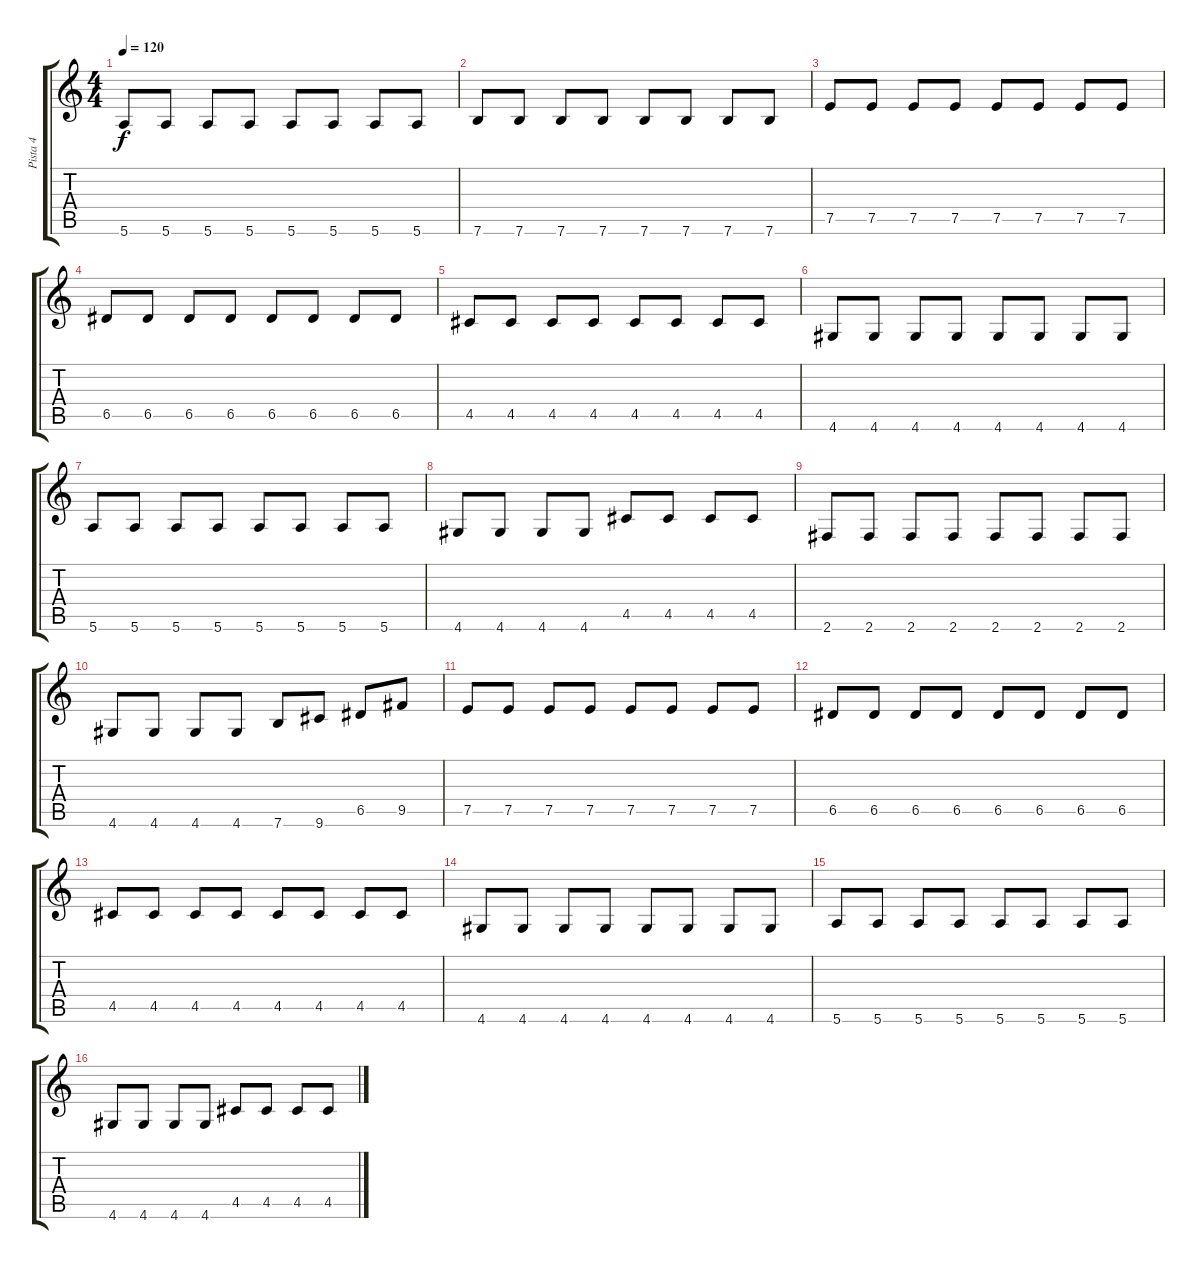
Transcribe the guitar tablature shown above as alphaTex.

\track ("Pista 4" "Pista 4") {instrument electricbassfinger}
\staff {score tabs}
\tuning (E4 B3 G3 D3 A2 E2) {hide}
\ts (4 4)
\tempo 120
\clef g2
\ks c
5.6.8{dy f} 5.6.8 5.6.8 5.6.8 5.6.8 5.6.8 5.6.8 5.6.8 |
7.6.8 7.6.8 7.6.8 7.6.8 7.6.8 7.6.8 7.6.8 7.6.8 |
7.5.8 7.5.8 7.5.8 7.5.8 7.5.8 7.5.8 7.5.8 7.5.8 |
6.5.8 6.5.8 6.5.8 6.5.8 6.5.8 6.5.8 6.5.8 6.5.8 |
4.5.8 4.5.8 4.5.8 4.5.8 4.5.8 4.5.8 4.5.8 4.5.8 |
4.6.8 4.6.8 4.6.8 4.6.8 4.6.8 4.6.8 4.6.8 4.6.8 |
5.6.8 5.6.8 5.6.8 5.6.8 5.6.8 5.6.8 5.6.8 5.6.8 |
4.6.8 4.6.8 4.6.8 4.6.8 4.5.8 4.5.8 4.5.8 4.5.8 |
2.6.8 2.6.8 2.6.8 2.6.8 2.6.8 2.6.8 2.6.8 2.6.8 |
4.6.8 4.6.8 4.6.8 4.6.8 7.6.8 9.6.8 6.5.8 9.5.8 |
7.5.8 7.5.8 7.5.8 7.5.8 7.5.8 7.5.8 7.5.8 7.5.8 |
6.5.8 6.5.8 6.5.8 6.5.8 6.5.8 6.5.8 6.5.8 6.5.8 |
4.5.8 4.5.8 4.5.8 4.5.8 4.5.8 4.5.8 4.5.8 4.5.8 |
4.6.8 4.6.8 4.6.8 4.6.8 4.6.8 4.6.8 4.6.8 4.6.8 |
5.6.8 5.6.8 5.6.8 5.6.8 5.6.8 5.6.8 5.6.8 5.6.8 |
4.6.8 4.6.8 4.6.8 4.6.8 4.5.8 4.5.8 4.5.8 4.5.8
